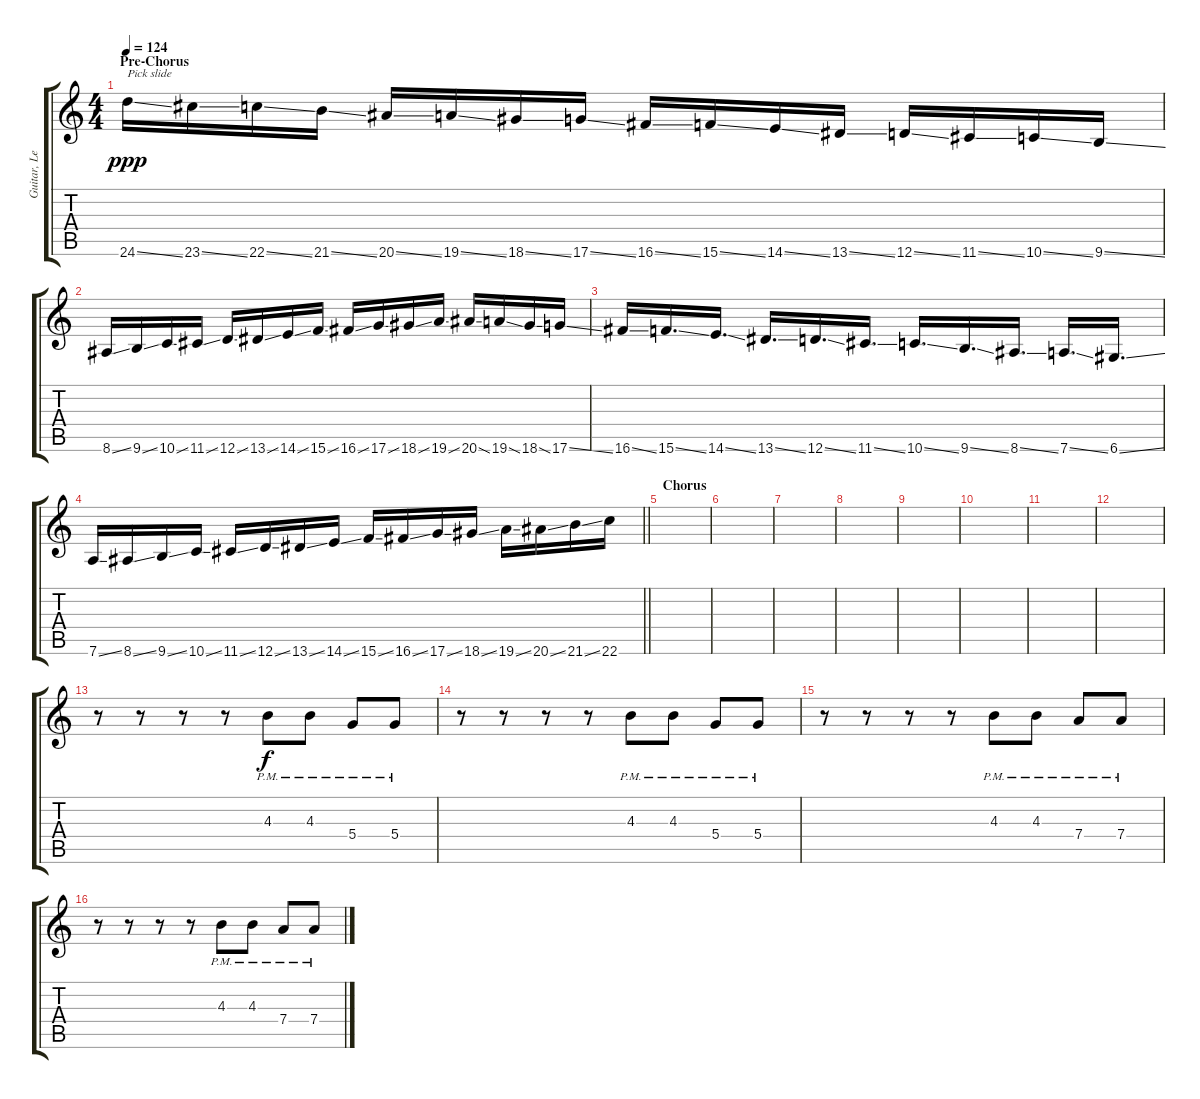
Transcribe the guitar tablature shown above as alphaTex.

\track ("Guitar, Lead Overdub" "Guitar, Le") {instrument distortionguitar}
\staff {score tabs}
\tuning (E4 B3 G3 D3 A2 D2) {hide}
\ts (4 4)
\section ("" "Pre-Chorus")
\tempo 124
\clef g2
\ks c
24.6{ss}.16{txt "Pick slide" dy ppp} 23.6{ss}.16 22.6{ss}.16 21.6{ss}.16 20.6{ss}.16 19.6{ss}.16 18.6{ss}.16 17.6{ss}.16 16.6{ss}.16 15.6{ss}.16 14.6{ss}.16 13.6{ss}.16 12.6{ss}.16 11.6{ss}.16 10.6{ss}.16 9.6{ss}.16 |
8.6{ss}.16 9.6{ss}.16 10.6{ss}.16 11.6{ss}.16 12.6{ss}.16 13.6{ss}.16 14.6{ss}.16 15.6{ss}.16 16.6{ss}.16 17.6{ss}.16 18.6{ss}.16 19.6{ss}.16 20.6{ss}.16 19.6{ss}.16 18.6{ss}.16 17.6{ss}.16 |
16.6{ss}.16 15.6{ss}.16{d} 14.6{ss}.16{d} 13.6{ss}.16{d} 12.6{ss}.16{d} 11.6{ss}.16{d} 10.6{ss}.16{d} 9.6{ss}.16{d} 8.6{ss}.16{d} 7.6{ss}.16{d} 6.6{ss}.16{d} |
\barLineRight lightlight
7.6{ss}.16 8.6{ss}.16 9.6{ss}.16 10.6{ss}.16 11.6{ss}.16 12.6{ss}.16 13.6{ss}.16 14.6{ss}.16 15.6{ss}.16 16.6{ss}.16 17.6{ss}.16 18.6{ss}.16 19.6{ss}.16 20.6{ss}.16 21.6{ss}.16 22.6.16 |
\section ("" "Chorus")
|
|
|
|
|
|
|
|
r.8 r.8 r.8 r.8 4.3{pm}.8{dy f} 4.3{pm}.8 5.4{pm}.8 5.4{pm}.8 |
r.8 r.8 r.8 r.8 4.3{pm}.8 4.3{pm}.8 5.4{pm}.8 5.4{pm}.8 |
r.8 r.8 r.8 r.8 4.3{pm}.8 4.3{pm}.8 7.4{pm}.8 7.4{pm}.8 |
r.8 r.8 r.8 r.8 4.3{pm}.8 4.3{pm}.8 7.4{pm}.8 7.4{pm}.8
